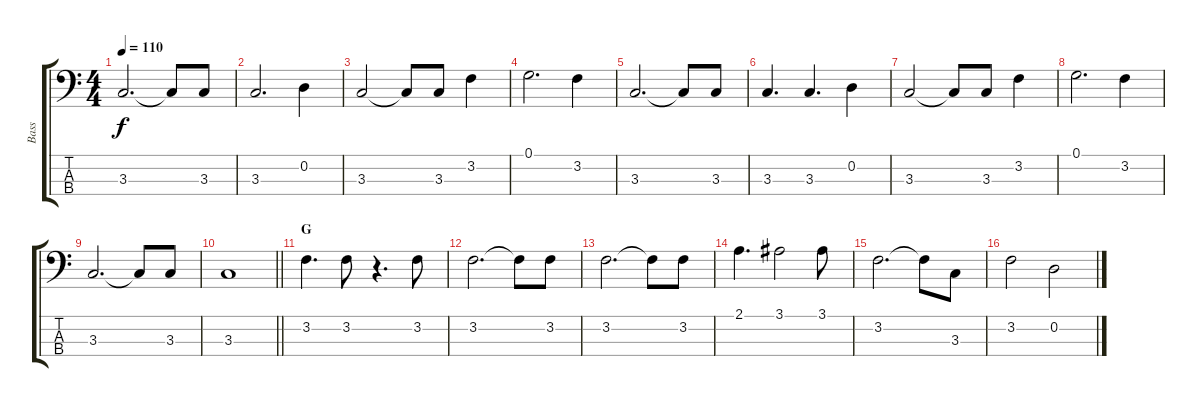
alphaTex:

\track ("Bass" "Bass") {instrument slapbass1}
\staff {score tabs}
\tuning (G2 D2 A1 E1) {hide}
\ts (4 4)
\tempo 110
\clef f4
\ks c
3.3.2{d dy f} 3.3{t}.8 3.3.8 |
3.3.2{d} 0.2.4 |
3.3.2 3.3{t}.8 3.3.8 3.2.4 |
0.1.2{d} 3.2.4 |
3.3.2{d} 3.3{t}.8 3.3.8 |
3.3.4{d} 3.3.4{d} 0.2.4 |
3.3.2 3.3{t}.8 3.3.8 3.2.4 |
0.1.2{d} 3.2.4 |
3.3.2{d} 3.3{t}.8 3.3.8 |
\barLineRight lightlight
3.3.1 |
\section ("" "G")
3.2.4{d} 3.2.8 r.4{d} 3.2.8 |
3.2.2{d} 3.2{t}.8 3.2.8 |
3.2.2{d} 3.2{t}.8 3.2.8 |
2.1.4{d} 3.1.2 3.1.8 |
3.2.2{d} 3.2{t}.8 3.3.8 |
3.2.2 0.2.2
